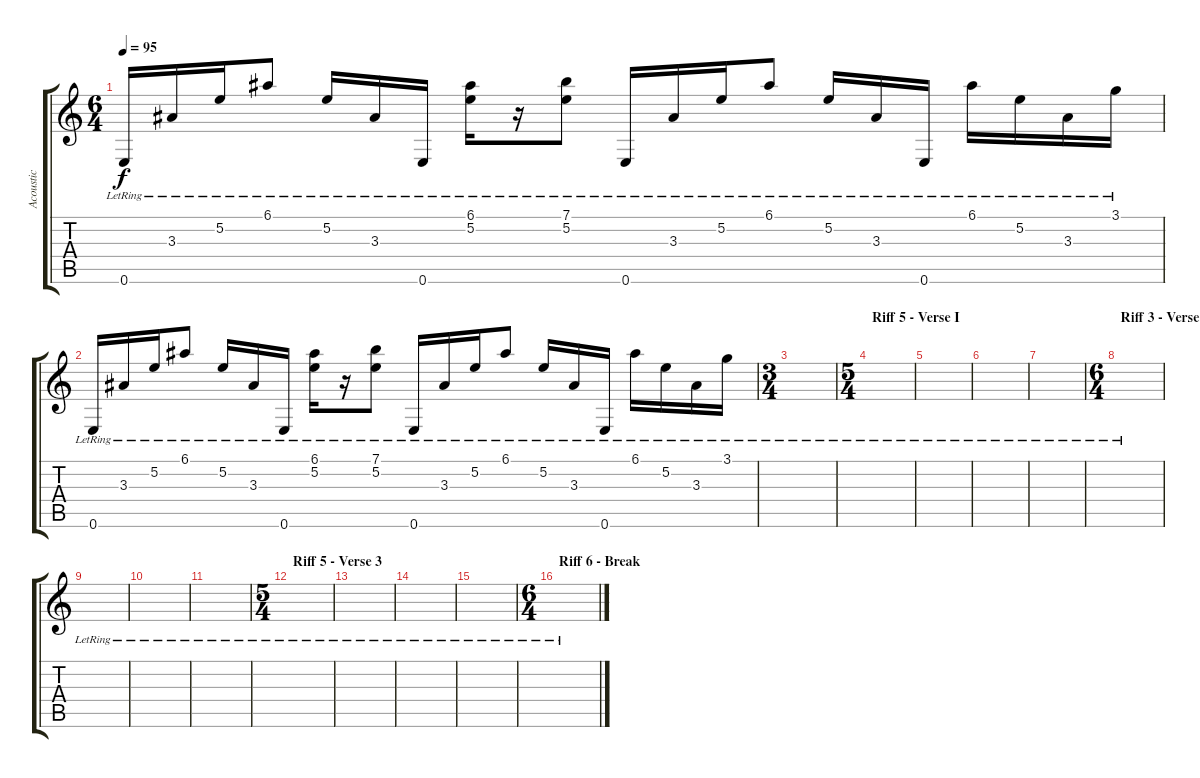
\track ("Acoustic" "Acoustic") {instrument acousticguitarsteel}
\staff {score tabs}
\tuning (E4 B3 G3 D3 A2 E2) {hide}
\ts (6 4)
\tempo 95
\clef g2
\ks c
0.6{lr}.16{dy f} 3.3{lr}.16 5.2{lr}.16 6.1{lr}.8 5.2{lr}.16 3.3{lr}.16 0.6{lr}.16 (6.1{lr} 5.2{lr}).16 r.16 (7.1{lr} 5.2{lr}).8 0.6{lr}.16 3.3{lr}.16 5.2{lr}.16 6.1{lr}.8 5.2{lr}.16 3.3{lr}.16 0.6{lr}.16 6.1{lr}.16 5.2{lr}.16 3.3{lr}.16 3.1{lr}.16 |
0.6{lr}.16 3.3{lr}.16 5.2{lr}.16 6.1{lr}.8 5.2{lr}.16 3.3{lr}.16 0.6{lr}.16 (6.1{lr} 5.2{lr}).16 r.16 (7.1{lr} 5.2{lr}).8 0.6{lr}.16 3.3{lr}.16 5.2{lr}.16 6.1{lr}.8 5.2{lr}.16 3.3{lr}.16 0.6{lr}.16 6.1{lr}.16 5.2{lr}.16 3.3{lr}.16 3.1{lr}.16 |
\ts (3 4)
|
\ts (5 4)
\section ("" "Riff 5 - Verse I")
|
|
|
|
\ts (6 4)
\section ("" "Riff 3 - Verse 2")
|
|
|
|
\ts (5 4)
\section ("" "Riff 5 - Verse 3")
|
|
|
|
\ts (6 4)
\section ("" "Riff 6 - Break")
